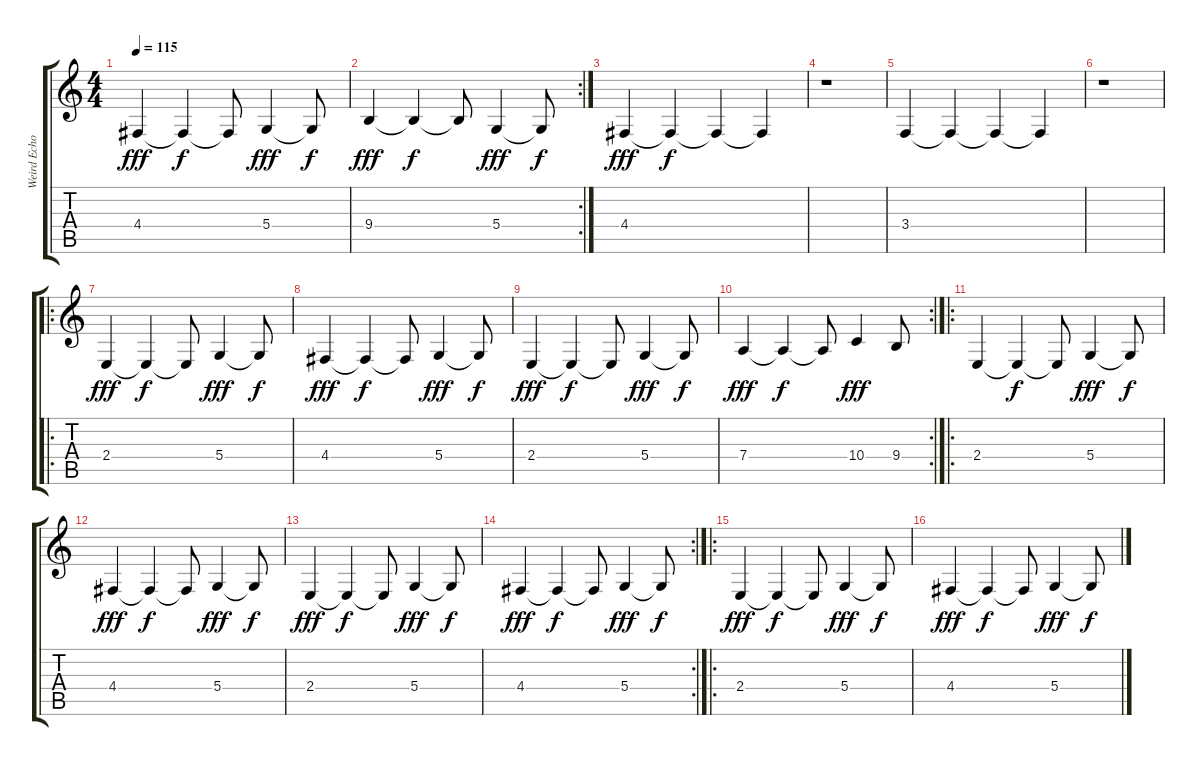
\track ("Weird Echo" "Weird Echo") {instrument pad2warm}
\staff {score tabs}
\tuning (E4 B3 G3 D3 A2 E2) {hide}
\ts (4 4)
\tempo 115
\clef g2
\ks c
4.4.4{dy fff} 4.4{t}.4{dy f} 4.4{t}.8 5.4.4{dy fff} 5.4{t}.8{dy f} |
\rc 2
9.4.4{dy fff} 9.4{t}.4{dy f} 9.4{t}.8 5.4.4{dy fff} 5.4{t}.8{dy f} |
4.4.4{dy fff} 4.4{t}.4{dy f} 4.4{t}.4 4.4{t}.4 |
r.1 |
3.4.4 3.4{t}.4 3.4{t}.4 3.4{t}.4 |
r.1 |
\ro
2.4.4{dy fff} 2.4{t}.4{dy f} 2.4{t}.8 5.4.4{dy fff} 5.4{t}.8{dy f} |
4.4.4{dy fff} 4.4{t}.4{dy f} 4.4{t}.8 5.4.4{dy fff} 5.4{t}.8{dy f} |
2.4.4{dy fff} 2.4{t}.4{dy f} 2.4{t}.8 5.4.4{dy fff} 5.4{t}.8{dy f} |
\rc 2
7.4.4{dy fff} 7.4{t}.4{dy f} 7.4{t}.8 10.4.4{dy fff} 9.4.8 |
\ro
2.4.4 2.4{t}.4{dy f} 2.4{t}.8 5.4.4{dy fff} 5.4{t}.8{dy f} |
4.4.4{dy fff} 4.4{t}.4{dy f} 4.4{t}.8 5.4.4{dy fff} 5.4{t}.8{dy f} |
2.4.4{dy fff} 2.4{t}.4{dy f} 2.4{t}.8 5.4.4{dy fff} 5.4{t}.8{dy f} |
\rc 2
4.4.4{dy fff} 4.4{t}.4{dy f} 4.4{t}.8 5.4.4{dy fff} 5.4{t}.8{dy f} |
\ro
2.4.4{dy fff} 2.4{t}.4{dy f} 2.4{t}.8 5.4.4{dy fff} 5.4{t}.8{dy f} |
4.4.4{dy fff} 4.4{t}.4{dy f} 4.4{t}.8 5.4.4{dy fff} 5.4{t}.8{dy f}
